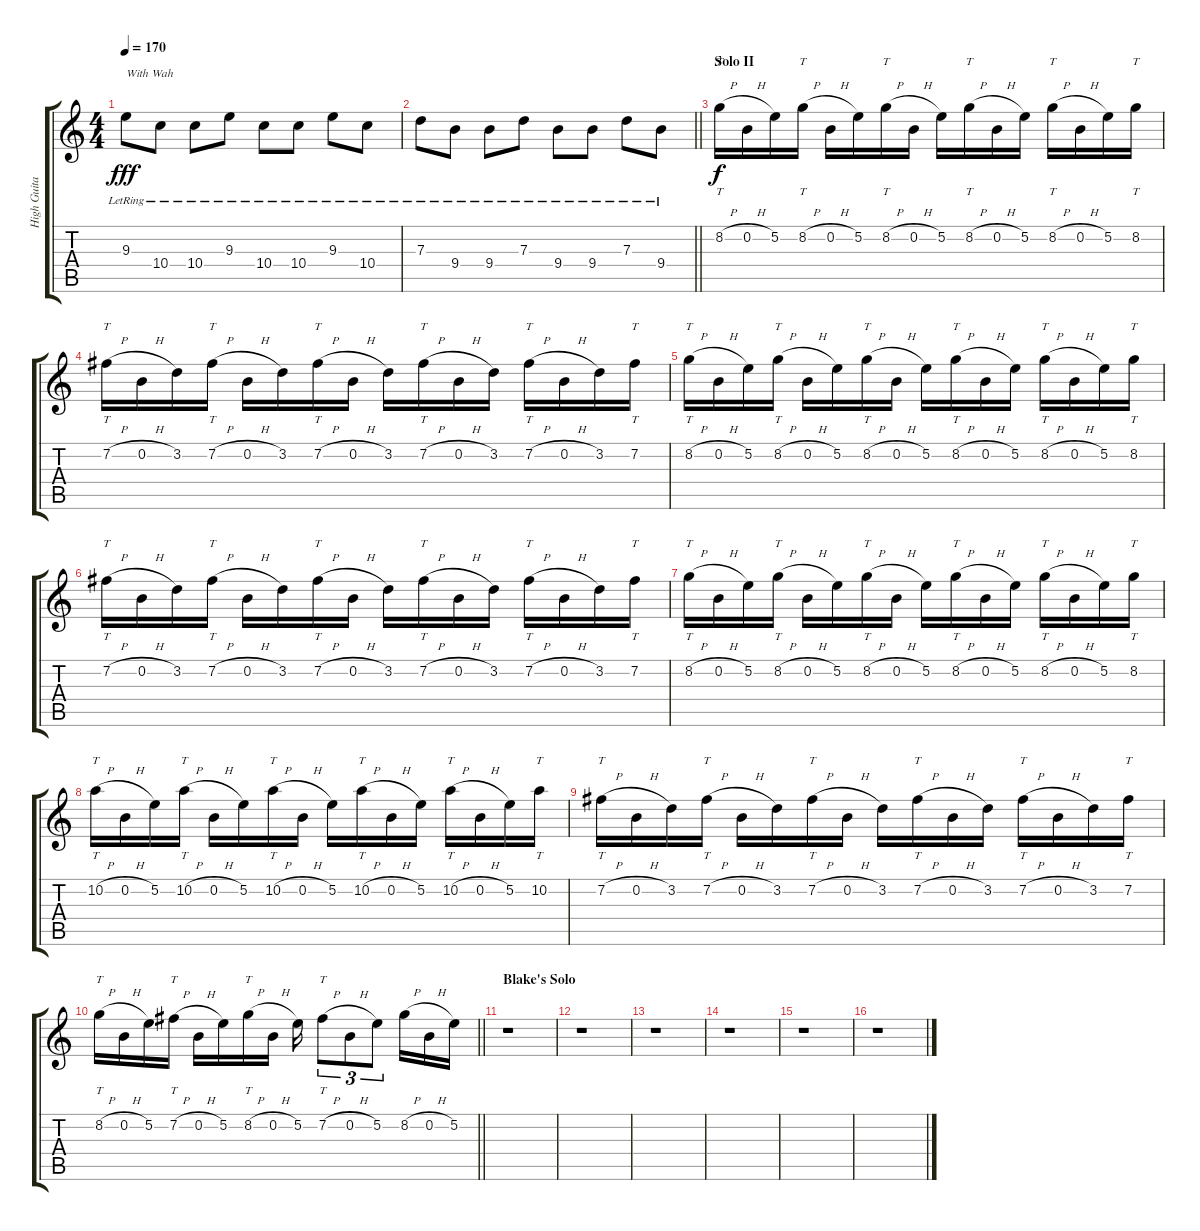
\track ("High Guitar/Solo" "High Guita") {instrument distortionguitar}
\staff {score tabs}
\tuning (E4 B3 G3 D3 A2 E2) {hide}
\ts (4 4)
\tempo 170
\clef g2
\ks c
9.3{lr}.8{txt "With Wah" dy fff} 10.4{lr}.8 10.4{lr}.8 9.3{lr}.8 10.4{lr}.8 10.4{lr}.8 9.3{lr}.8 10.4{lr}.8 |
\barLineRight lightlight
7.3{lr}.8 9.4{lr}.8 9.4{lr}.8 7.3{lr}.8 9.4{lr}.8 9.4{lr}.8 7.3{lr}.8 9.4{lr}.8 |
\section ("" "Solo II")
8.2{h}.16{tt dy f} 0.2{h}.16 5.2.16 8.2{h}.16{tt} 0.2{h}.16 5.2.16 8.2{h}.16{tt} 0.2{h}.16 5.2.16 8.2{h}.16{tt} 0.2{h}.16 5.2.16 8.2{h}.16{tt} 0.2{h}.16 5.2.16 8.2.16{tt} |
7.2{h}.16{tt} 0.2{h}.16 3.2.16 7.2{h}.16{tt} 0.2{h}.16 3.2.16 7.2{h}.16{tt} 0.2{h}.16 3.2.16 7.2{h}.16{tt} 0.2{h}.16 3.2.16 7.2{h}.16{tt} 0.2{h}.16 3.2.16 7.2.16{tt} |
8.2{h}.16{tt} 0.2{h}.16 5.2.16 8.2{h}.16{tt} 0.2{h}.16 5.2.16 8.2{h}.16{tt} 0.2{h}.16 5.2.16 8.2{h}.16{tt} 0.2{h}.16 5.2.16 8.2{h}.16{tt} 0.2{h}.16 5.2.16 8.2.16{tt} |
7.2{h}.16{tt} 0.2{h}.16 3.2.16 7.2{h}.16{tt} 0.2{h}.16 3.2.16 7.2{h}.16{tt} 0.2{h}.16 3.2.16 7.2{h}.16{tt} 0.2{h}.16 3.2.16 7.2{h}.16{tt} 0.2{h}.16 3.2.16 7.2.16{tt} |
8.2{h}.16{tt} 0.2{h}.16 5.2.16 8.2{h}.16{tt} 0.2{h}.16 5.2.16 8.2{h}.16{tt} 0.2{h}.16 5.2.16 8.2{h}.16{tt} 0.2{h}.16 5.2.16 8.2{h}.16{tt} 0.2{h}.16 5.2.16 8.2.16{tt} |
10.2{h}.16{tt} 0.2{h}.16 5.2.16 10.2{h}.16{tt} 0.2{h}.16 5.2.16 10.2{h}.16{tt} 0.2{h}.16 5.2.16 10.2{h}.16{tt} 0.2{h}.16 5.2.16 10.2{h}.16{tt} 0.2{h}.16 5.2.16 10.2.16{tt} |
7.2{h}.16{tt} 0.2{h}.16 3.2.16 7.2{h}.16{tt} 0.2{h}.16 3.2.16 7.2{h}.16{tt} 0.2{h}.16 3.2.16 7.2{h}.16{tt} 0.2{h}.16 3.2.16 7.2{h}.16{tt} 0.2{h}.16 3.2.16 7.2.16{tt} |
\barLineRight lightlight
8.2{h}.16{tt} 0.2{h}.16 5.2.16 7.2{h}.16{tt} 0.2{h}.16 5.2.16 8.2{h}.16{tt} 0.2{h}.16 5.2.16 7.2{h}.8{tt tu (3 2)} 0.2{h}.8{tu (3 2)} 5.2.8{tu (3 2)} 8.2{h}.16 0.2{h}.16 5.2.16 |
\section ("" "Blake's Solo")
r.1 |
r.1 |
r.1 |
r.1 |
r.1 |
r.1
